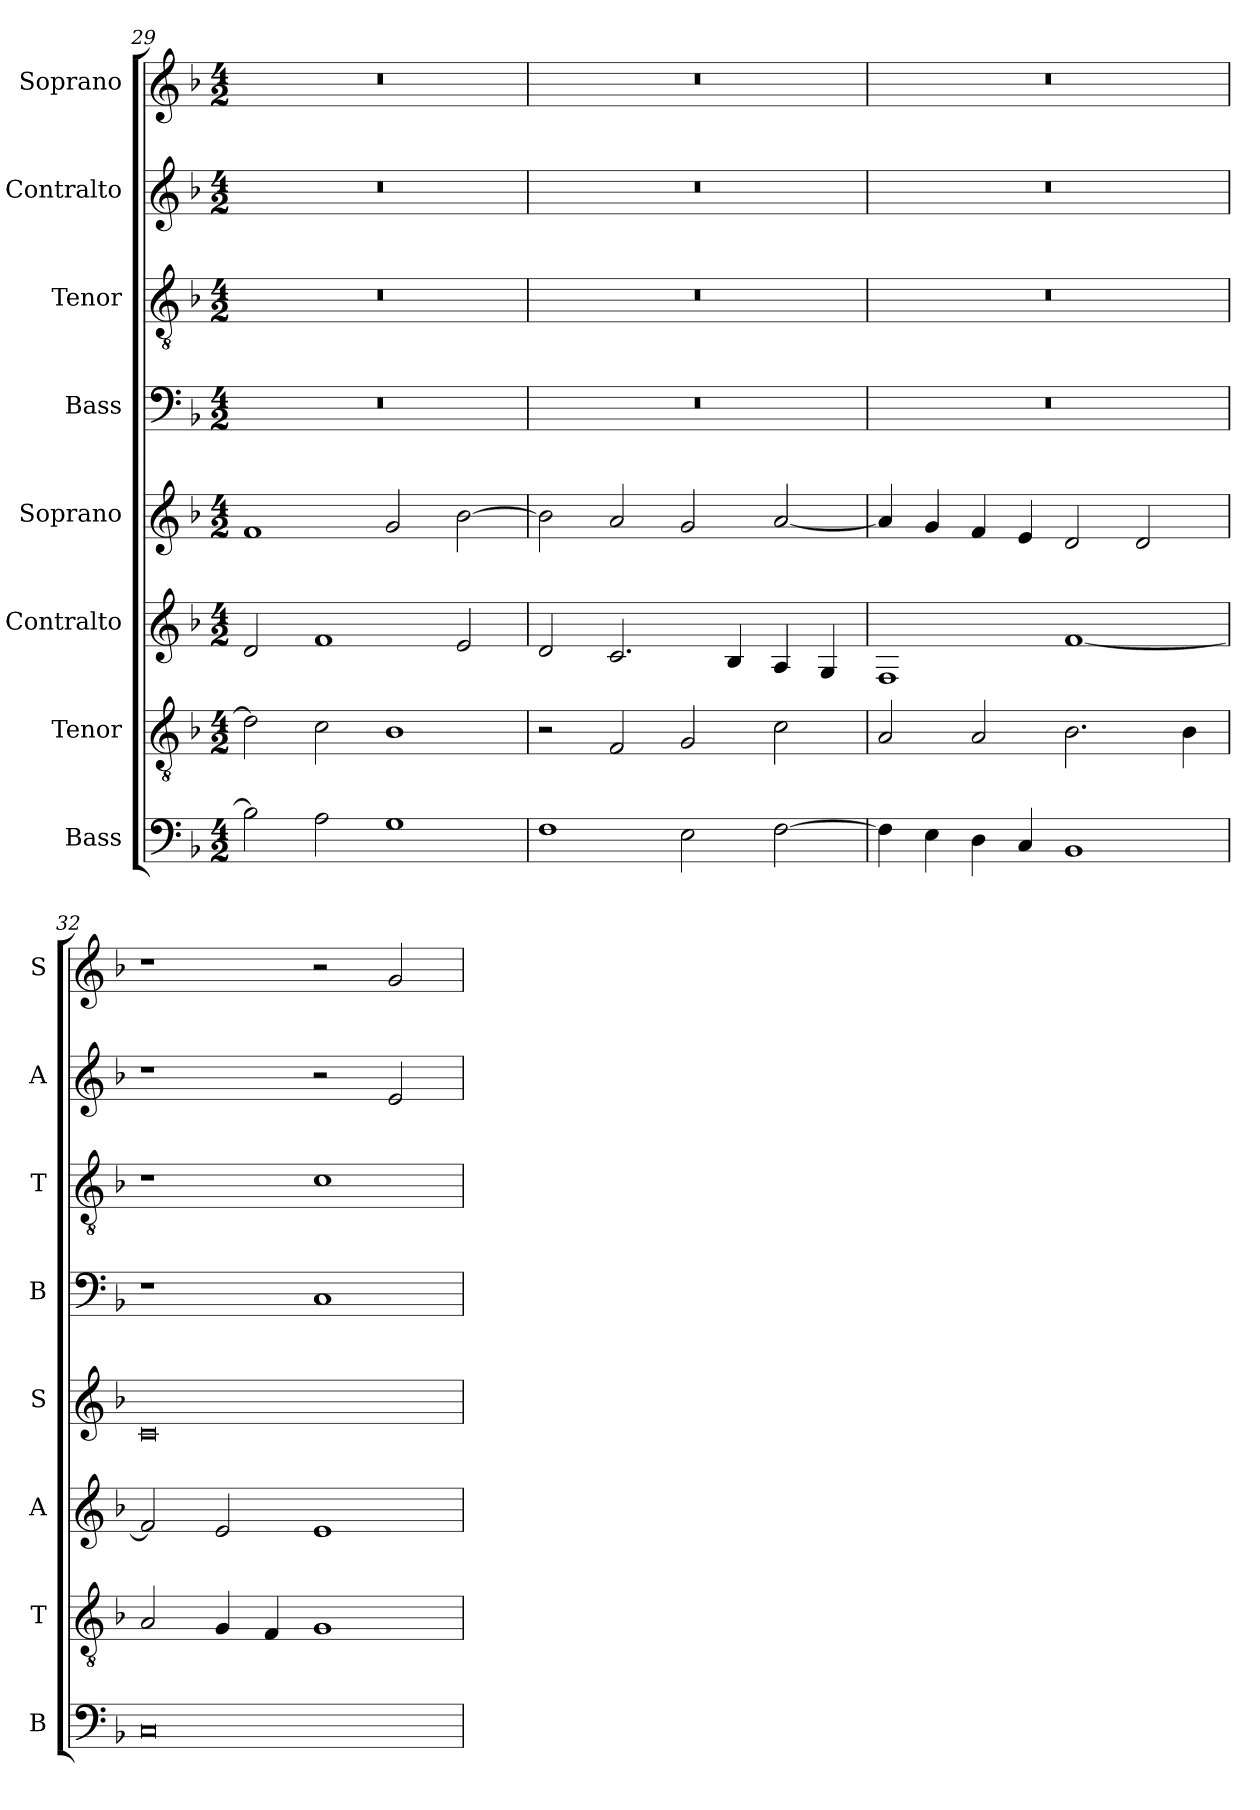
**kern	**kern	**kern	**kern	**kern	**kern	**kern	**kern
*part8	*part7	*part6	*part5	*part4	*part3	*part2	*part1
*staff8	*staff7	*staff6	*staff5	*staff4	*staff3	*staff2	*staff1
*I"Bass	*I"Tenor	*I"Contralto	*I"Soprano	*I"Bass	*I"Tenor	*I"Contralto	*I"Soprano
*I'B	*I'T	*I'A	*I'S	*I'B	*I'T	*I'A	*I'S
*clefF4	*clefGv2	*clefG2	*clefG2	*clefF4	*clefGv2	*clefG2	*clefG2
*k[b-]	*k[b-]	*k[b-]	*k[b-]	*k[b-]	*k[b-]	*k[b-]	*k[b-]
*F:ion	*F:ion	*F:ion	*F:ion	*F:ion	*F:ion	*F:ion	*F:ion
*M4/2	*M4/2	*M4/2	*M4/2	*M4/2	*M4/2	*M4/2	*M4/2
=29	=29	=29	=29	=29	=29	=29	=29
2B-]	2d]	2d	1f	0r	0r	0r	0r
2A	2c	1f	.	.	.	.	.
1G	1B-	.	2g	.	.	.	.
.	.	2e	[2b-	.	.	.	.
=30	=30	=30	=30	=30	=30	=30	=30
1F	2r	2d	2b-]	0r	0r	0r	0r
.	2F	2.c	2a	.	.	.	.
2E	2G	.	2g	.	.	.	.
.	.	4B-	.	.	.	.	.
[2F	2c	4A	[2a	.	.	.	.
.	.	4G	.	.	.	.	.
=31	=31	=31	=31	=31	=31	=31	=31
4F]	2A	1F	4a]	0r	0r	0r	0r
4E	.	.	4g	.	.	.	.
4D	2A	.	4f	.	.	.	.
4C	.	.	4e	.	.	.	.
1BB-	2.B-	[1f	2d	.	.	.	.
.	.	.	2d	.	.	.	.
.	4B-	.	.	.	.	.	.
=32	=32	=32	=32	=32	=32	=32	=32
0C	2A	2f]	0c	1r	1r	1r	1r
.	4G	2e	.	.	.	.	.
.	4F	.	.	.	.	.	.
.	1G	1e	.	1C	1c	2r	2r
.	.	.	.	.	.	2e	2g
=	=	=	=	=	=	=	=
*-	*-	*-	*-	*-	*-	*-	*-
